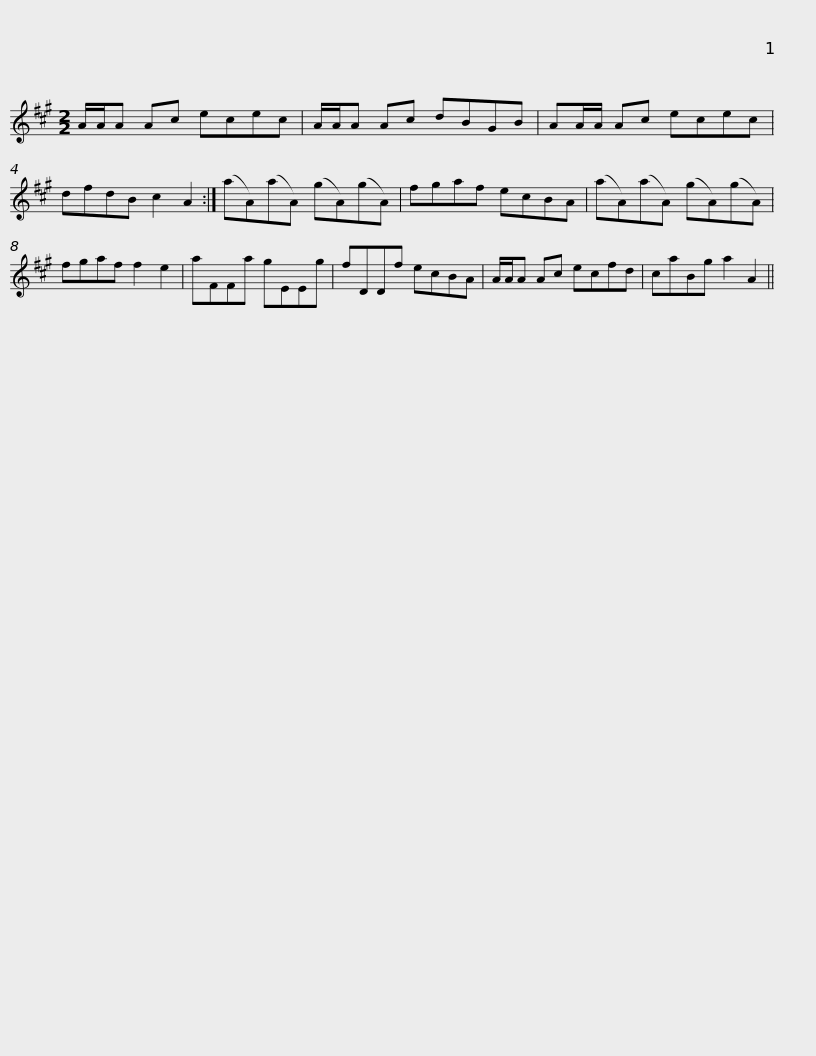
X:1
L:1/8
M:2/2
I:linebreak $
K:A
V:1 treble
V:1
 A/A/A Ac ecec | A/A/A Ac dBGB | AA/A/ Ac ecec | dfdB c2 A2 :| (aA)(aA) (gA)(gA) |$ %5
 fgaf ecBA | (aA)(aA) (gA)(gA) | fgaf f2 e2 | aFFa gEEg | fDDf ecBA |$ %10
 A/A/A Ac ecfd | caBg a2 A2 || %12
